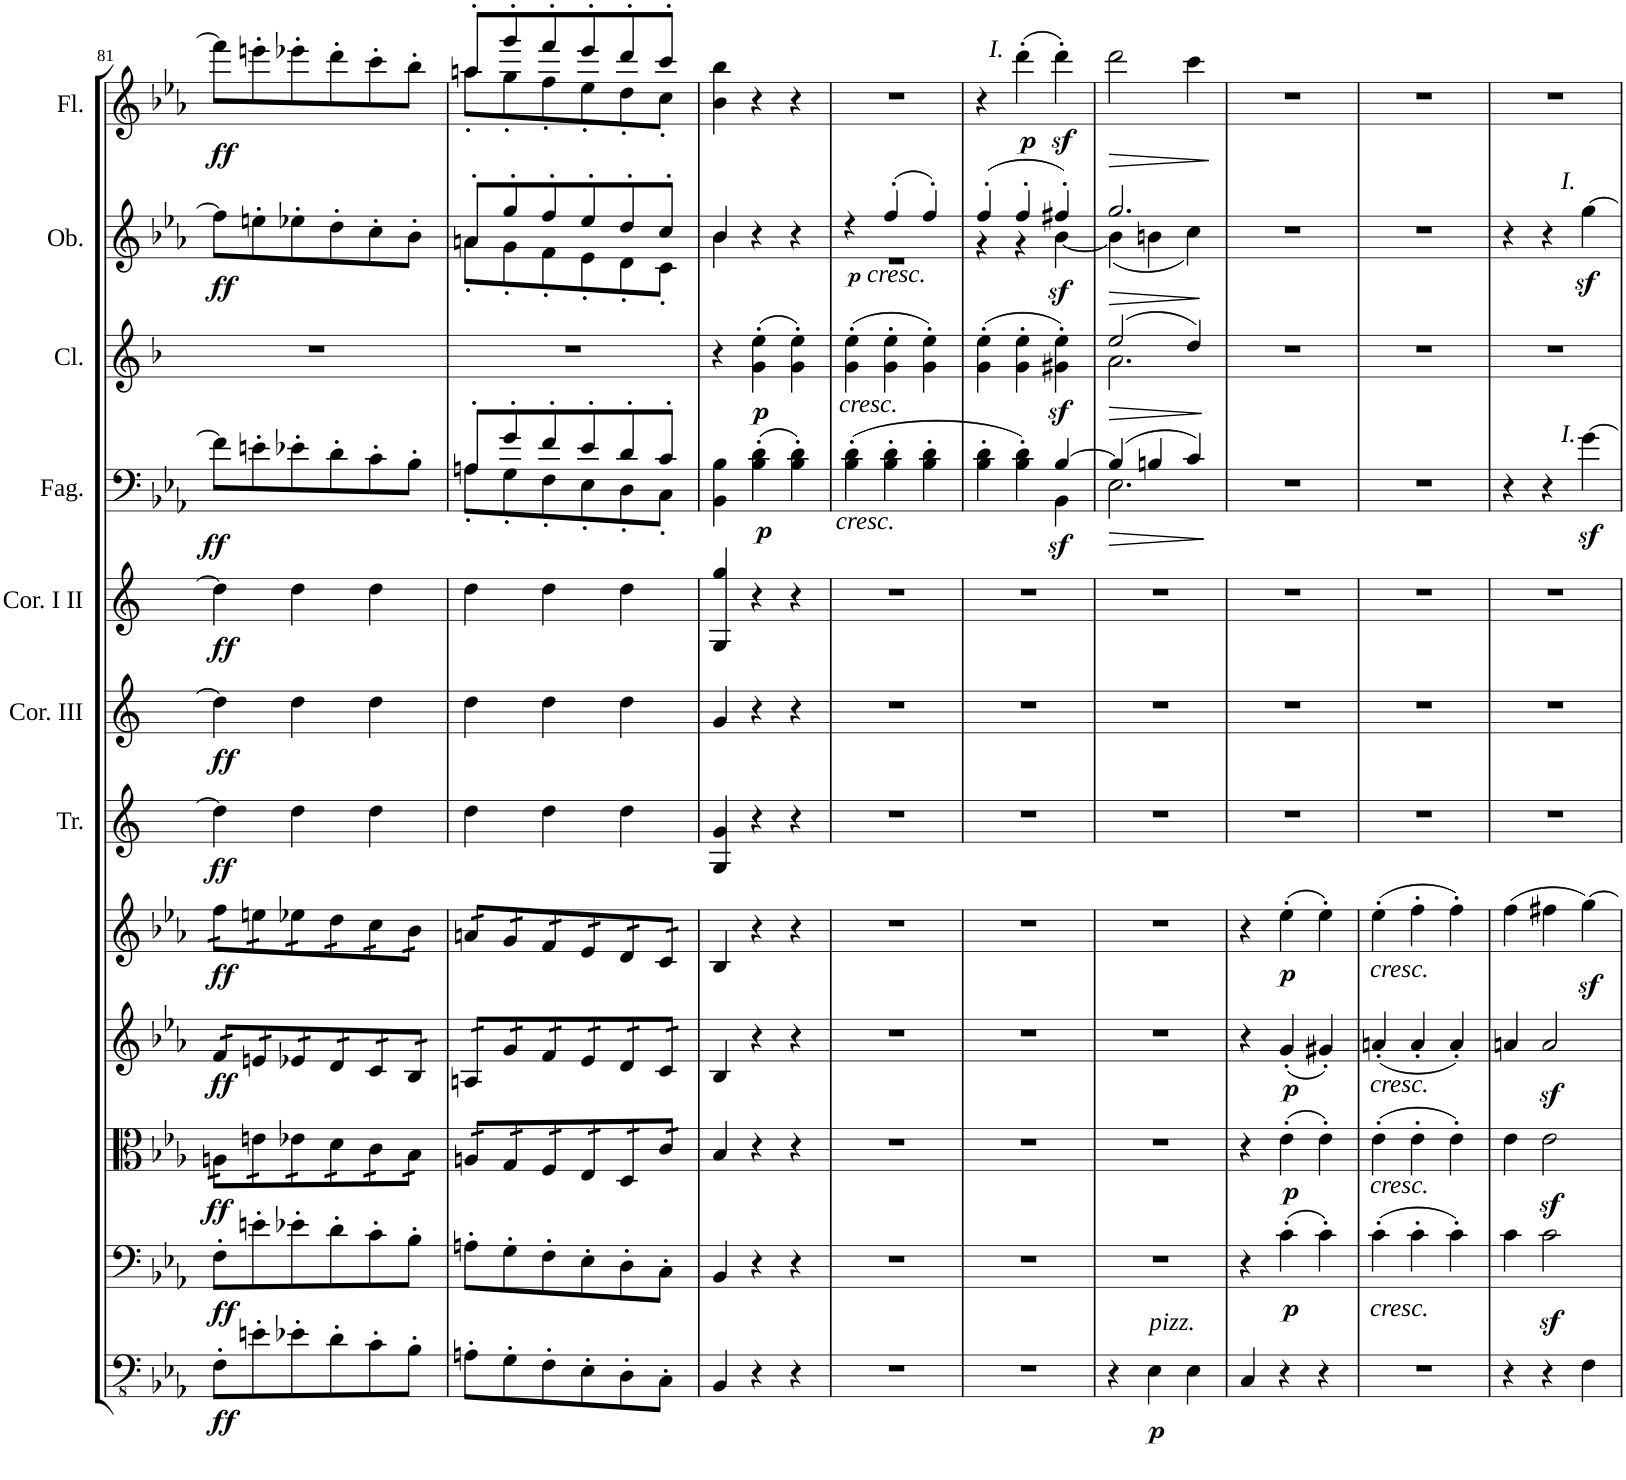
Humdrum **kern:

**kern	**dynam	**kern	**dynam	**kern	**dynam	**kern	**dynam	**kern	**dynam	**kern	**dynam	**kern	**dynam	**kern	**dynam	**kern	**dynam	**kern	**dynam	**kern	**dynam	**kern	**dynam
*part12	*part12	*part11	*part11	*part10	*part10	*part9	*part9	*part8	*part8	*part7	*part7	*part6	*part6	*part5	*part5	*part4	*part4	*part3	*part3	*part2	*part2	*part1	*part1
*staff12	*staff12	*staff11	*staff11	*staff10	*staff10	*staff9	*staff9	*staff8	*staff8	*staff7	*staff7	*staff6	*staff6	*staff5	*staff5	*staff4	*staff4	*staff3	*staff3	*staff2	*staff2	*staff1	*staff1
*I"Basso	*	*I"Violoncello	*	*I"Viola	*	*I"Violino II	*	*I"Violino I	*	*I"Trombe in Es	*	*I"Corno in Es III	*	*I"Corni in Es I II	*	*I"Fagotti	*	*I"Clarinetti in B	*	*I"Oboi	*	*I"Flauti	*
*	*	*	*	*	*	*	*	*	*	*I'Tr.	*	*I'Cor. III	*	*I'Cor. I II	*	*I'Fag.	*	*I'Cl.	*	*I'Ob.	*	*I'Fl.	*
!!LO:PB:g=z
*clefFv4	*	*clefF4	*	*clefC3	*	*clefG2	*	*clefG2	*	*clefG2	*	*clefG2	*	*clefG2	*	*clefF4	*	*clefG2	*	*clefG2	*	*clefG2	*
*	*	*	*	*	*	*	*	*	*	*Trd-2c-3	*	*Trd5c9	*	*Trd5c9	*	*	*	*Trd1c2	*	*	*	*	*
*k[b-e-a-]	*	*k[b-e-a-]	*	*k[b-e-a-]	*	*k[b-e-a-]	*	*k[b-e-a-]	*	*k[]	*	*k[]	*	*k[]	*	*k[b-e-a-]	*	*k[b-]	*	*k[b-e-a-]	*	*k[b-e-a-]	*
*M3/4	*	*M3/4	*	*M3/4	*	*M3/4	*	*M3/4	*	*M3/4	*	*M3/4	*	*M3/4	*	*M3/4	*	*M3/4	*	*M3/4	*	*M3/4	*
=81	=81	=81	=81	=81	=81	=81	=81	=81	=81	=81	=81	=81	=81	=81	=81	=81	=81	=81	=81	=81	=81	=81	=81
!	!LO:DY:b	!	!LO:DY:b	!	!LO:DY:b	!	!LO:DY:b	!	!LO:DY:b	!	!LO:DY:b	!	!LO:DY:b	!	!LO:DY:b	!	!LO:DY:b	!	!	!	!LO:DY:b	!	!LO:DY:b
*	*	*	*	*tremolo	*	*	*	*	*	*	*	*	*	*	*	*	*	*	*	*	*	*	*
*	*	*	*	*	*	*tremolo	*	*	*	*	*	*	*	*	*	*	*	*	*	*	*	*	*
*	*	*	*	*	*	*	*	*tremolo	*	*	*	*	*	*	*	*	*	*	*	*	*	*	*
8FF'\L	ff	8F'\L	ff	16An\LL	ff	16f/LL	ff	16ff\LL	ff	4dd\]	ff	4dd\]	ff	4dd\]	ff	8f\L]	ff	2.r	.	8ff\L]	ff	8fff\L]	ff
.	.	.	.	16An\	.	16f/	.	16ff\	.	.	.	.	.	.	.	.	.	.	.	.	.	.	.
8En'\	.	8en'\	.	16en\	.	16en/	.	16een\	.	.	.	.	.	.	.	8en'\	.	.	.	8een'\	.	8eeen'\	.
.	.	.	.	16en\	.	16en/	.	16een\	.	.	.	.	.	.	.	.	.	.	.	.	.	.	.
8E-X'\	.	8e-X'\	.	16e-X\	.	16e-X/	.	16ee-X\	.	4dd\	.	4dd\	.	4dd\	.	8e-X'\	.	.	.	8ee-X'\	.	8eee-X'\	.
.	.	.	.	16e-X\	.	16e-X/	.	16ee-X\	.	.	.	.	.	.	.	.	.	.	.	.	.	.	.
8D'\	.	8d'\	.	16d\	.	16d/	.	16dd\	.	.	.	.	.	.	.	8d'\	.	.	.	8dd'\	.	8ddd'\	.
.	.	.	.	16d\	.	16d/	.	16dd\	.	.	.	.	.	.	.	.	.	.	.	.	.	.	.
8C'\	.	8c'\	.	16c\	.	16c/	.	16cc\	.	4dd\	.	4dd\	.	4dd\	.	8c'\	.	.	.	8cc'\	.	8ccc'\	.
.	.	.	.	16c\	.	16c/	.	16cc\	.	.	.	.	.	.	.	.	.	.	.	.	.	.	.
8BB-'\J	.	8B-'\J	.	16B-\	.	16B-/	.	16b-\	.	.	.	.	.	.	.	8B-'\J	.	.	.	8b-'\J	.	8bb-'\J	.
.	.	.	.	16B-\JJ	.	16B-/JJ	.	16b-\JJ	.	.	.	.	.	.	.	.	.	.	.	.	.	.	.
=82	=82	=82	=82	=82	=82	=82	=82	=82	=82	=82	=82	=82	=82	=82	=82	=82	=82	=82	=82	=82	=82	=82	=82
*	*	*	*	*	*	*	*	*	*	*	*	*	*	*	*	*^	*	*	*	*^	*	*^	*
8AAn'\L	.	8An'\L	.	16An/LL	.	16An/LL	.	16an/LL	.	4dd\	.	4dd\	.	4dd\	.	8An'/L	8A'\L	.	2.r	.	8an'/L	8a'\L	.	8aan'/L	8aa'\L	.
.	.	.	.	16An/	.	16An/	.	16an/	.	.	.	.	.	.	.	.	.	.	.	.	.	.	.	.	.	.
8GG'\	.	8G'\	.	16G/	.	16g/	.	16g/	.	.	.	.	.	.	.	8g'/	8G'\	.	.	.	8gg'/	8g'\	.	8ggg'/	8gg'\	.
.	.	.	.	16G/	.	16g/	.	16g/	.	.	.	.	.	.	.	.	.	.	.	.	.	.	.	.	.	.
8FF'\	.	8F'\	.	16F/	.	16f/	.	16f/	.	4dd\	.	4dd\	.	4dd\	.	8f'/	8F'\	.	.	.	8ff'/	8f'\	.	8fff'/	8ff'\	.
.	.	.	.	16F/	.	16f/	.	16f/	.	.	.	.	.	.	.	.	.	.	.	.	.	.	.	.	.	.
8EE-'\	.	8E-'\	.	16E-/	.	16e-/	.	16e-/	.	.	.	.	.	.	.	8e-'/	8E-'\	.	.	.	8ee-'/	8e-'\	.	8eee-'/	8ee-'\	.
.	.	.	.	16E-/	.	16e-/	.	16e-/	.	.	.	.	.	.	.	.	.	.	.	.	.	.	.	.	.	.
8DD'\	.	8D'\	.	16D/	.	16d/	.	16d/	.	4dd\	.	4dd\	.	4dd\	.	8d'/	8D'\	.	.	.	8dd'/	8d'\	.	8ddd'/	8dd'\	.
.	.	.	.	16D/	.	16d/	.	16d/	.	.	.	.	.	.	.	.	.	.	.	.	.	.	.	.	.	.
8CC'\J	.	8C'\J	.	16c/	.	16c/	.	16c/	.	.	.	.	.	.	.	8c'/J	8C'\J	.	.	.	8cc'/J	8c'\J	.	8ccc'/J	8cc'\J	.
.	.	.	.	16c/JJ	.	16c/JJ	.	16c/JJ	.	.	.	.	.	.	.	.	.	.	.	.	.	.	.	.	.	.
*	*	*	*	*	*	*	*	*Xtremolo	*	*	*	*	*	*	*	*	*	*	*	*	*	*	*	*	*	*
*	*	*	*	*	*	*Xtremolo	*	*	*	*	*	*	*	*	*	*	*	*	*	*	*	*	*	*	*	*
*	*	*	*	*Xtremolo	*	*	*	*	*	*	*	*	*	*	*	*	*	*	*	*	*	*	*	*	*	*
*	*	*	*	*	*	*	*	*	*	*	*	*	*	*	*	*v	*v	*	*	*	*	*	*	*v	*v	*
=83	=83	=83	=83	=83	=83	=83	=83	=83	=83	=83	=83	=83	=83	=83	=83	=83	=83	=83	=83	=83	=83	=83	=83	=83
4BBB-/	.	4BB-/	.	4B-/	.	4B-/	.	4B-/	.	4G/ 4g/	.	4g/	.	4G/ 4gg/	.	4BB-\ 4B-\	.	4r	.	4b-/	4b-\	.	4b-\ 4bb-\	.
!	!	!	!	!	!	!	!	!	!	!	!	!	!	!	!	!	!LO:DY:b	!	!LO:DY:b	!	!	!	!	!
4r	.	4r	.	4r	.	4r	.	4r	.	4r	.	4r	.	4r	.	(4B-\' 4d\'	p	(4g\' 4ee\'	p	4r	2ryy	.	4r	.
4r	.	4r	.	4r	.	4r	.	4r	.	4r	.	4r	.	4r	.	4B-\' 4d\')	.	4g\' 4ee\')	.	4r	.	.	4r	.
=84	=84	=84	=84	=84	=84	=84	=84	=84	=84	=84	=84	=84	=84	=84	=84	=84	=84	=84	=84	=84	=84	=84	=84	=84
!	!	!	!	!	!	!	!	!	!	!	!	!	!	!	!	!	!	!	!	!LO:TX:b:t=cresc.	!	!	!	!
!	!	!	!	!	!	!	!	!	!	!	!	!	!	!	!	!	!	!LO:TX:b:i:t=cresc.	!	!	!	!	!	!
!	!	!	!	!	!	!	!	!	!	!	!	!	!	!	!	!LO:TX:b:i:t=cresc.	!	!	!	!	!	!	!	!
2.r	.	2.r	.	2.r	.	2.r	.	2.r	.	2.r	.	2.r	.	2.r	.	(4B-\' 4d\'	.	(4g\' 4ee\'	.	4r	2.r	.	2.r	.
.	.	.	.	.	.	.	.	.	.	.	.	.	.	.	.	4B-\' 4d\'	.	4g\' 4ee\'	.	(4ff'/	.	.	.	.
.	.	.	.	.	.	.	.	.	.	.	.	.	.	.	.	4B-\' 4d\'	.	4g\' 4ee\')	.	4ff'/)	.	.	.	.
=85	=85	=85	=85	=85	=85	=85	=85	=85	=85	=85	=85	=85	=85	=85	=85	=85	=85	=85	=85	=85	=85	=85	=85	=85
*	*	*	*	*	*	*	*	*	*	*	*	*	*	*	*	*^	*	*	*	*	*	*	*	*
2.r	.	2.r	.	2.r	.	2.r	.	2.r	.	2.r	.	2.r	.	2.r	.	4B-\'> 4d\'>	2ryy	.	(4g\' 4ee\'	.	(4ff'/	4r	.	4r	.
!	!	!	!	!	!	!	!	!	!	!	!	!	!	!	!	!	!	!	!	!	!	!	!	!LO:TX:a:i:t=I.	!
!	!	!	!	!	!	!	!	!	!	!	!	!	!	!	!	!	!	!	!	!	!	!	!	!	!LO:DY:b
.	.	.	.	.	.	.	.	.	.	.	.	.	.	.	.	4B-\'> 4d\'>)	.	.	4g\' 4ee\'	.	4ff'/	4r	.	(4ddd'\	p
!	!	!	!	!	!	!	!	!	!	!	!	!	!	!	!	!	!	!LO:DY:b	!	!	!	!	!LO:DY:b	!	!
.	.	.	.	.	.	.	.	.	.	.	.	.	.	.	.	[4B-/	4BB-\	sf	4g#X\z<' 4ee\z<')	.	4ff#X'/)	[4b-\	sf	4dddz<'\)	.
=86	=86	=86	=86	=86	=86	=86	=86	=86	=86	=86	=86	=86	=86	=86	=86	=86	=86	=86	=86	=86	=86	=86	=86	=86	=86
!	!	!	!	!	!	!	!	!	!	!	!	!	!	!	!	!	!	!LO:HP:b	!	!LO:HP:b	!	!	!LO:HP:b	!	!LO:HP:b
*	*	*	*	*	*	*	*	*	*	*	*	*	*	*	*	*	*	*	*^	*	*	*	*	*	*
4r	.	2.r	.	2.r	.	2.r	.	2.r	.	2.r	.	2.r	.	2.r	.	(4B-/]	2.E-\	>	(2ee/	2.a\	>	2.gg/	(4b-\]	>	2ddd\	>
!LO:TX:a:i:t=pizz.	!	!	!	!	!	!	!	!	!	!	!	!	!	!	!	!	!	!	!	!	!	!	!	!	!	!
!	!LO:DY:b	!	!	!	!	!	!	!	!	!	!	!	!	!	!	!	!	!	!	!	!	!	!	!	!	!
4EE-\	p	.	.	.	.	.	.	.	.	.	.	.	.	.	.	4Bn/	.	.	.	.	.	.	4bn\	.	.	.
4EE-\	.	.	.	.	.	.	.	.	.	.	.	.	.	.	.	4c/)	.	]	4dd/)	.	]	.	4cc\)	]	4ccc\	]
*	*	*	*	*	*	*	*	*	*	*	*	*	*	*	*	*v	*v	*	*	*	*	*v	*v	*	*	*
*	*	*	*	*	*	*	*	*	*	*	*	*	*	*	*	*	*	*v	*v	*	*	*	*	*
=87	=87	=87	=87	=87	=87	=87	=87	=87	=87	=87	=87	=87	=87	=87	=87	=87	=87	=87	=87	=87	=87	=87	=87
4CC/	.	4r	.	4r	.	4r	.	4r	.	2.r	.	2.r	.	2.r	.	2.r	.	2.r	.	2.r	.	2.r	.
!	!	!	!LO:DY:b	!	!LO:DY:b	!	!LO:DY:b	!	!LO:DY:b	!	!	!	!	!	!	!	!	!	!	!	!	!	!
4r	.	(4c'\	p	(4e-'\	p	(4g'/	p	(4ee-'\	p	.	.	.	.	.	.	.	.	.	.	.	.	.	.
4r	.	4c'\)	.	4e-'\)	.	4g#X'/)	.	4ee-'\)	.	.	.	.	.	.	.	.	.	.	.	.	.	.	.
=88	=88	=88	=88	=88	=88	=88	=88	=88	=88	=88	=88	=88	=88	=88	=88	=88	=88	=88	=88	=88	=88	=88	=88
!	!	!	!	!	!	!	!	!LO:TX:b:i:t=cresc.	!	!	!	!	!	!	!	!	!	!	!	!	!	!	!
!	!	!	!	!	!	!LO:TX:b:i:t=cresc.	!	!	!	!	!	!	!	!	!	!	!	!	!	!	!	!	!
!	!	!	!	!LO:TX:b:i:t=cresc.	!	!	!	!	!	!	!	!	!	!	!	!	!	!	!	!	!	!	!
!	!	!LO:TX:b:i:t=cresc.	!	!	!	!	!	!	!	!	!	!	!	!	!	!	!	!	!	!	!	!	!
2.r	.	(4c'\	.	(4e-'\	.	(4an'/	.	(4ee-'\	.	2.r	.	2.r	.	2.r	.	2.r	.	2.r	.	2.r	.	2.r	.
.	.	4c'\	.	4e-'\	.	4a'/	.	4ff'\	.	.	.	.	.	.	.	.	.	.	.	.	.	.	.
.	.	4c'\)	.	4e-'\)	.	4a'/)	.	4ff'\)	.	.	.	.	.	.	.	.	.	.	.	.	.	.	.
=89	=89	=89	=89	=89	=89	=89	=89	=89	=89	=89	=89	=89	=89	=89	=89	=89	=89	=89	=89	=89	=89	=89	=89
4r	.	4c\	.	4e-\	.	4an/	.	(4ff\	.	2.r	.	2.r	.	2.r	.	4r	.	2.r	.	4r	.	2.r	.
4r	.	2cz<\	.	2e-z<\	.	2az</	.	4ff#X\	.	.	.	.	.	.	.	4r	.	.	.	4r	.	.	.
!	!	!	!	!	!	!	!	!	!	!	!	!	!	!	!	!	!	!	!	!LO:TX:a:i:t=I.	!	!	!
!	!	!	!	!	!	!	!	!	!	!	!	!	!	!	!	!LO:TX:a:i:t=I.	!	!	!	!	!	!	!
4FF\	.	.	.	.	.	.	.	[4ggz<\)	.	.	.	.	.	.	.	[4gz<\	.	.	.	[4ggz<\	.	.	.
=	=	=	=	=	=	=	=	=	=	=	=	=	=	=	=	=	=	=	=	=	=	=	=
*-	*-	*-	*-	*-	*-	*-	*-	*-	*-	*-	*-	*-	*-	*-	*-	*-	*-	*-	*-	*-	*-	*-	*-
